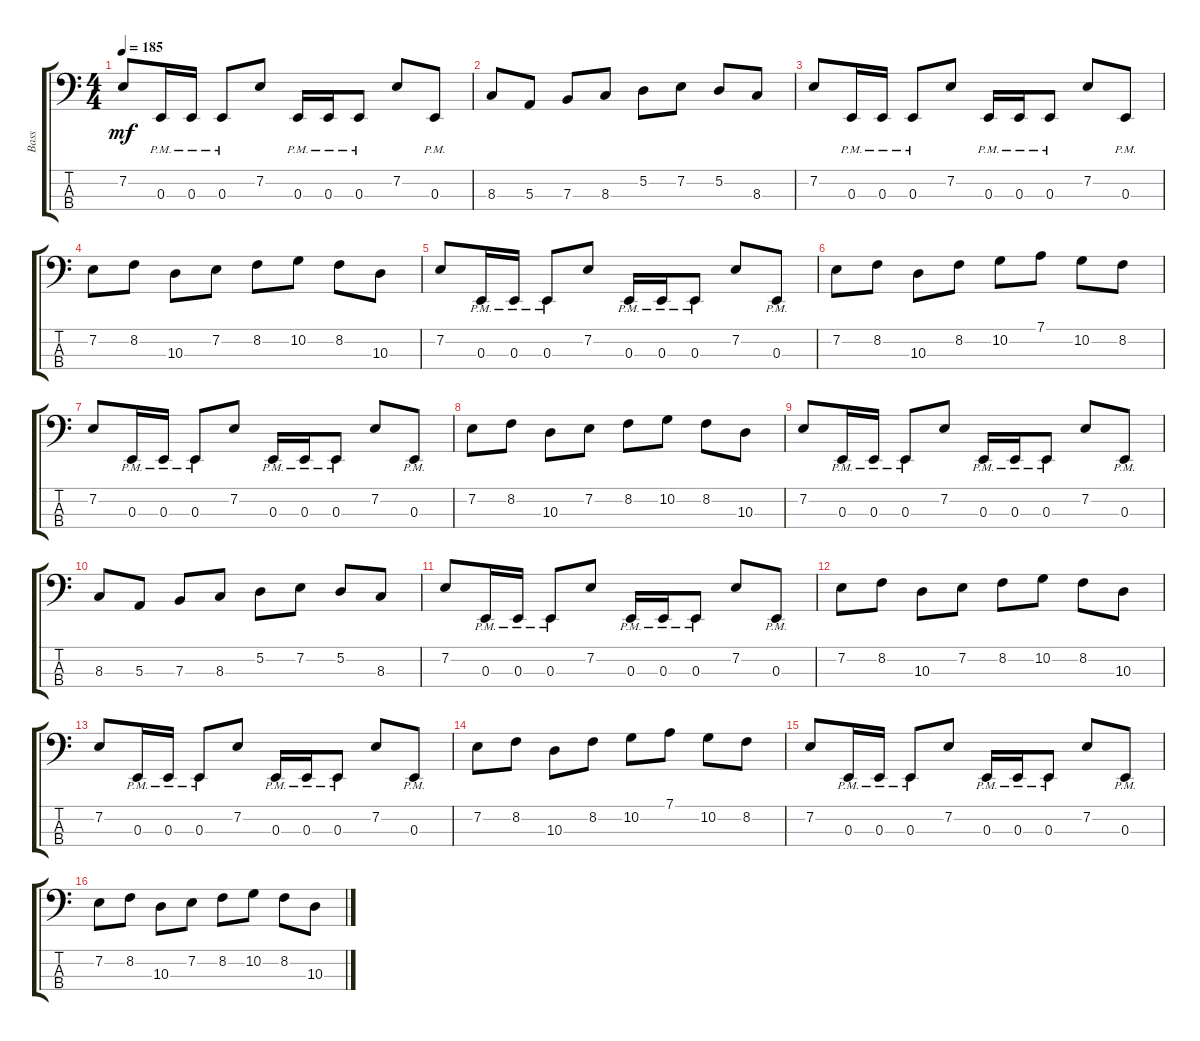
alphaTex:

\track ("Bass" "Bass") {instrument electricbassfinger}
\staff {score tabs}
\tuning (D2 A1 E1 B0) {hide}
\ts (4 4)
\tempo 185
\clef f4
\ks c
7.2.8{dy mf} 0.3{pm}.16 0.3{pm}.16 0.3{pm}.8 7.2.8 0.3{pm}.16 0.3{pm}.16 0.3{pm}.8 7.2.8 0.3{pm}.8 |
8.3.8 5.3.8 7.3.8 8.3.8 5.2.8 7.2.8 5.2.8 8.3.8 |
7.2.8 0.3{pm}.16 0.3{pm}.16 0.3{pm}.8 7.2.8 0.3{pm}.16 0.3{pm}.16 0.3{pm}.8 7.2.8 0.3{pm}.8 |
7.2.8 8.2.8 10.3.8 7.2.8 8.2.8 10.2.8 8.2.8 10.3.8 |
7.2.8 0.3{pm}.16 0.3{pm}.16 0.3{pm}.8 7.2.8 0.3{pm}.16 0.3{pm}.16 0.3{pm}.8 7.2.8 0.3{pm}.8 |
7.2.8 8.2.8 10.3.8 8.2.8 10.2.8 7.1.8 10.2.8 8.2.8 |
7.2.8 0.3{pm}.16 0.3{pm}.16 0.3{pm}.8 7.2.8 0.3{pm}.16 0.3{pm}.16 0.3{pm}.8 7.2.8 0.3{pm}.8 |
7.2.8 8.2.8 10.3.8 7.2.8 8.2.8 10.2.8 8.2.8 10.3.8 |
7.2.8 0.3{pm}.16 0.3{pm}.16 0.3{pm}.8 7.2.8 0.3{pm}.16 0.3{pm}.16 0.3{pm}.8 7.2.8 0.3{pm}.8 |
8.3.8 5.3.8 7.3.8 8.3.8 5.2.8 7.2.8 5.2.8 8.3.8 |
7.2.8 0.3{pm}.16 0.3{pm}.16 0.3{pm}.8 7.2.8 0.3{pm}.16 0.3{pm}.16 0.3{pm}.8 7.2.8 0.3{pm}.8 |
7.2.8 8.2.8 10.3.8 7.2.8 8.2.8 10.2.8 8.2.8 10.3.8 |
7.2.8 0.3{pm}.16 0.3{pm}.16 0.3{pm}.8 7.2.8 0.3{pm}.16 0.3{pm}.16 0.3{pm}.8 7.2.8 0.3{pm}.8 |
7.2.8 8.2.8 10.3.8 8.2.8 10.2.8 7.1.8 10.2.8 8.2.8 |
7.2.8 0.3{pm}.16 0.3{pm}.16 0.3{pm}.8 7.2.8 0.3{pm}.16 0.3{pm}.16 0.3{pm}.8 7.2.8 0.3{pm}.8 |
7.2.8 8.2.8 10.3.8 7.2.8 8.2.8 10.2.8 8.2.8 10.3.8
